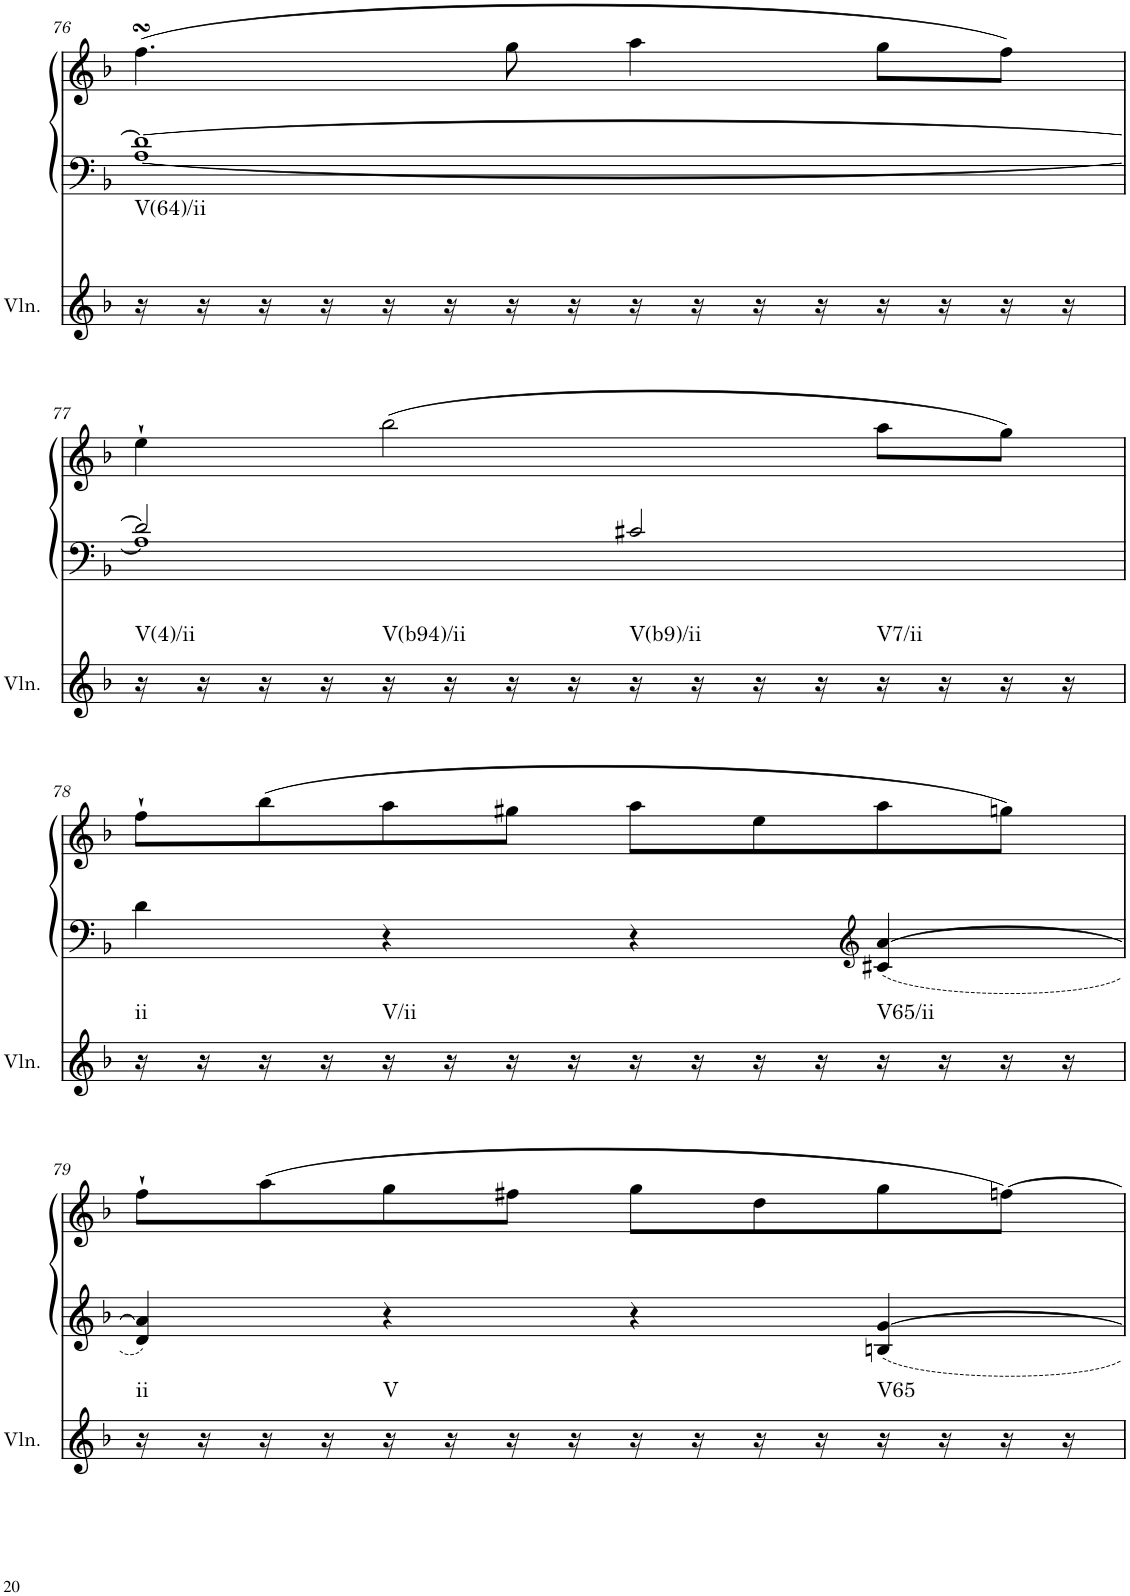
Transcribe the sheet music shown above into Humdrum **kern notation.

**kern	**harte	**kern	**kern
*part2	*part2	*part1	*part1
*staff3	*	*staff2	*staff1
*I"Violin	*	*I"unbenannt2	*
*I'Vln.	*	*	*
!!LO:PB:g=z
*clefG2	*	*clefF4	*clefG2
*k[b-]	*	*k[b-]	*k[b-]
*M2/2	*	*M2/2	*M2/2
=76	=76	=76	=76
*	*	*^	*
!	!LO:H:kt=V(64)/ii	!	!	!
16r	N	1d_	[1A	(4.ffsSSs\
16r	.	.	.	.
16r	.	.	.	.
16r	.	.	.	.
16r	.	.	.	.
16r	.	.	.	.
16r	.	.	.	8gg\
16r	.	.	.	.
16r	.	.	.	4aa\
16r	.	.	.	.
16r	.	.	.	.
16r	.	.	.	.
16r	.	.	.	8gg\L
16r	.	.	.	.
16r	.	.	.	8ff\J)
16r	.	.	.	.
!!LO:LB:g=z
=77	=77	=77	=77	=77
!	!LO:H:kt=V(4)/ii	!	!	!
16r	N	2d/]	1A]	4ee`\
16r	.	.	.	.
16r	.	.	.	.
16r	.	.	.	.
!	!LO:H:kt=V(b94)/ii	!	!	!
16r	N	.	.	(2bb-\
16r	.	.	.	.
16r	.	.	.	.
16r	.	.	.	.
!	!LO:H:kt=V(b9)/ii	!	!	!
16r	N	2c#X/	.	.
16r	.	.	.	.
16r	.	.	.	.
16r	.	.	.	.
!	!LO:H:kt=V7/ii	!	!	!
16r	N	.	.	8aa\L
16r	.	.	.	.
16r	.	.	.	8gg\J)
16r	.	.	.	.
*	*	*v	*v	*
!!LO:LB:g=z
=78	=78	=78	=78
!	!LO:H:kt=ii	!	!
16r	N	4d\	8ff`\L
16r	.	.	.
16r	.	.	(8bb-\
16r	.	.	.
!	!LO:H:kt=V/ii	!	!
16r	N	4r	8aa\
16r	.	.	.
16r	.	.	8gg#X\J
16r	.	.	.
16r	.	4r	8aa\L
16r	.	.	.
16r	.	.	8ee\
16r	.	.	.
*	*	*clefG2	*
!	!LO:H:kt=V65/ii	!	!
16r	N	4c#X/ [4a/	8aa\
16r	.	.	.
16r	.	.	8ggn\J)
16r	.	.	.
!!LO:LB:g=z
=79	=79	=79	=79
!	!LO:H:kt=ii	!	!
16r	N	4d/ 4a/]	8ff`\L
16r	.	.	.
16r	.	.	(8aa\
16r	.	.	.
!	!LO:H:kt=V	!	!
16r	N	4r	8gg\
16r	.	.	.
16r	.	.	8ff#X\J
16r	.	.	.
16r	.	4r	8gg\L
16r	.	.	.
16r	.	.	8dd\
16r	.	.	.
!	!LO:H:kt=V65	!	!
16r	N	4Bn/ [4g/	8gg\
16r	.	.	.
16r	.	.	[8ffn\J)
16r	.	.	.
=	=	=	=
*-	*-	*-	*-
